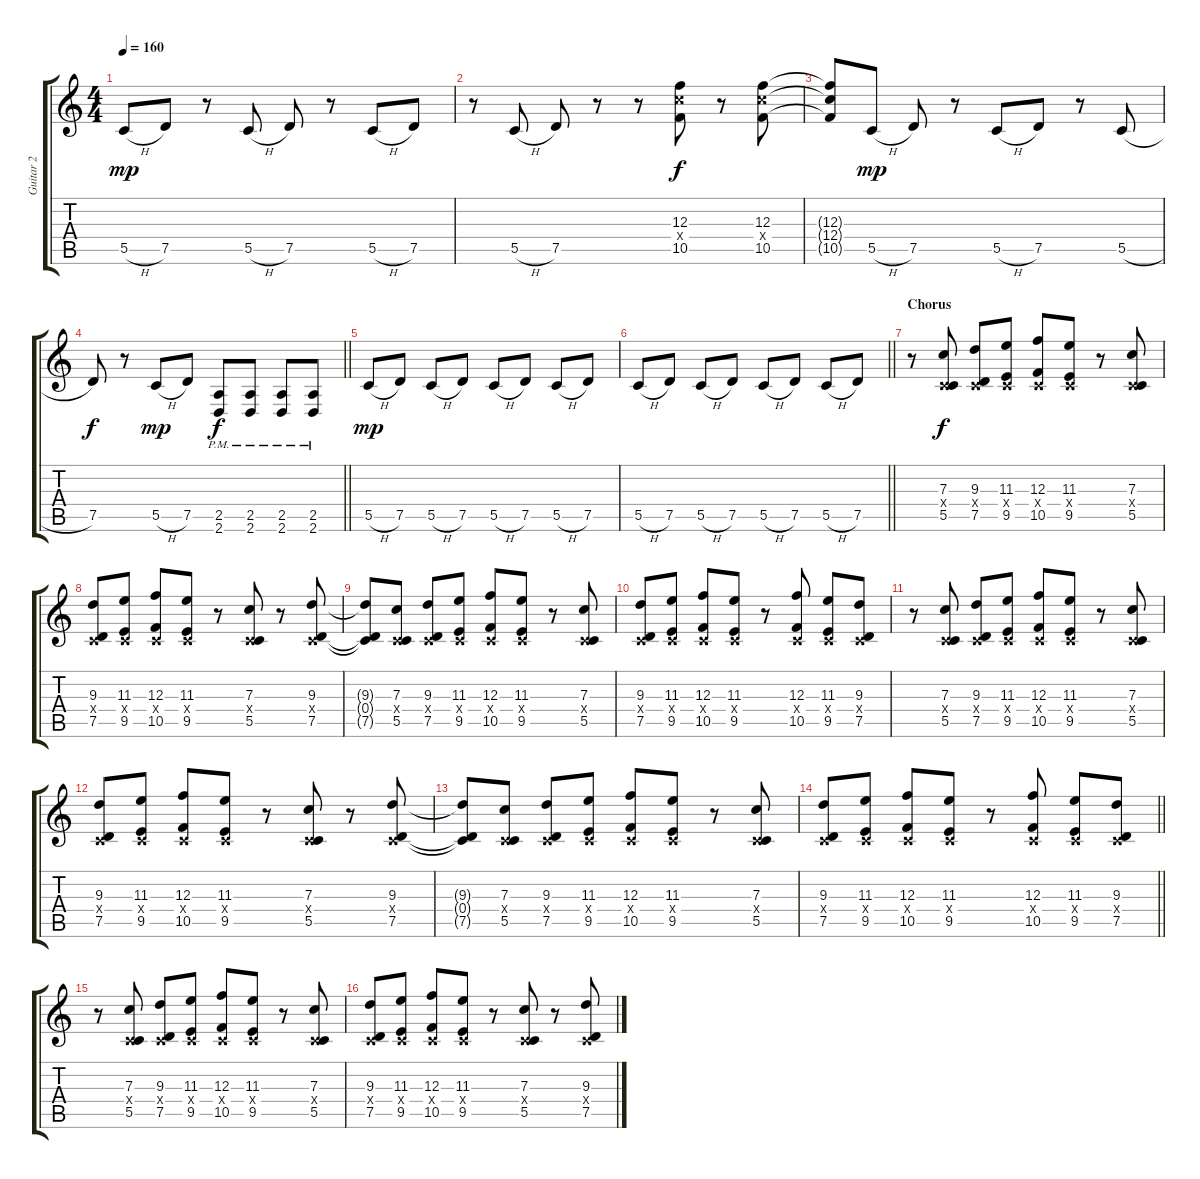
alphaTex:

\track ("Guitar 2" "Guitar 2") {instrument overdrivenguitar}
\staff {score tabs}
\tuning (D4 A3 F3 C3 G2 C2) {hide}
\ts (4 4)
\tempo 160
\clef g2
\ks c
5.5{h}.8{dy mp} 7.5.8 r.8 5.5{h}.8 7.5.8 r.8 5.5{h}.8 7.5.8 |
r.8 5.5{h}.8 7.5.8 r.8 r.8 (12.3 12.4{x} 10.5).8{dy f} r.8 (12.3 12.4{x} 10.5).8 |
(12.3{t} 12.4{t} 10.5{t}).8 5.5{h}.8{dy mp} 7.5.8 r.8 5.5{h}.8 7.5.8 r.8 5.5{h}.8 |
\barLineRight lightlight
7.5.8{dy f} r.8 5.5{h}.8{dy mp} 7.5.8 (2.5{pm} 2.6{pm}).8{dy f} (2.5{pm} 2.6{pm}).8 (2.5{pm} 2.6{pm}).8 (2.5{pm} 2.6{pm}).8 |
5.5{h}.8{dy mp} 7.5.8 5.5{h}.8 7.5.8 5.5{h}.8 7.5.8 5.5{h}.8 7.5.8 |
\barLineRight lightlight
5.5{h}.8 7.5.8 5.5{h}.8 7.5.8 5.5{h}.8 7.5.8 5.5{h}.8 7.5.8 |
\section ("" "Chorus")
r.8 (7.3 0.4{x} 5.5).8{dy f} (9.3 0.4{x} 7.5).8 (11.3 0.4{x} 9.5).8 (12.3 0.4{x} 10.5).8 (11.3 0.4{x} 9.5).8 r.8 (7.3 0.4{x} 5.5).8 |
(9.3 0.4{x} 7.5).8 (11.3 0.4{x} 9.5).8 (12.3 0.4{x} 10.5).8 (11.3 0.4{x} 9.5).8 r.8 (7.3 0.4{x} 5.5).8 r.8 (9.3 0.4{x} 7.5).8 |
(9.3{t} 0.4{t} 7.5{t}).8 (7.3 0.4{x} 5.5).8 (9.3 0.4{x} 7.5).8 (11.3 0.4{x} 9.5).8 (12.3 0.4{x} 10.5).8 (11.3 0.4{x} 9.5).8 r.8 (7.3 0.4{x} 5.5).8 |
(9.3 0.4{x} 7.5).8 (11.3 0.4{x} 9.5).8 (12.3 0.4{x} 10.5).8 (11.3 0.4{x} 9.5).8 r.8 (12.3 0.4{x} 10.5).8 (11.3 0.4{x} 9.5).8 (9.3 0.4{x} 7.5).8 |
r.8 (7.3 0.4{x} 5.5).8 (9.3 0.4{x} 7.5).8 (11.3 0.4{x} 9.5).8 (12.3 0.4{x} 10.5).8 (11.3 0.4{x} 9.5).8 r.8 (7.3 0.4{x} 5.5).8 |
(9.3 0.4{x} 7.5).8 (11.3 0.4{x} 9.5).8 (12.3 0.4{x} 10.5).8 (11.3 0.4{x} 9.5).8 r.8 (7.3 0.4{x} 5.5).8 r.8 (9.3 0.4{x} 7.5).8 |
(9.3{t} 0.4{t} 7.5{t}).8 (7.3 0.4{x} 5.5).8 (9.3 0.4{x} 7.5).8 (11.3 0.4{x} 9.5).8 (12.3 0.4{x} 10.5).8 (11.3 0.4{x} 9.5).8 r.8 (7.3 0.4{x} 5.5).8 |
\barLineRight lightlight
(9.3 0.4{x} 7.5).8 (11.3 0.4{x} 9.5).8 (12.3 0.4{x} 10.5).8 (11.3 0.4{x} 9.5).8 r.8 (12.3 0.4{x} 10.5).8 (11.3 0.4{x} 9.5).8 (9.3 0.4{x} 7.5).8 |
r.8 (7.3 0.4{x} 5.5).8 (9.3 0.4{x} 7.5).8 (11.3 0.4{x} 9.5).8 (12.3 0.4{x} 10.5).8 (11.3 0.4{x} 9.5).8 r.8 (7.3 0.4{x} 5.5).8 |
(9.3 0.4{x} 7.5).8 (11.3 0.4{x} 9.5).8 (12.3 0.4{x} 10.5).8 (11.3 0.4{x} 9.5).8 r.8 (7.3 0.4{x} 5.5).8 r.8 (9.3 0.4{x} 7.5).8
